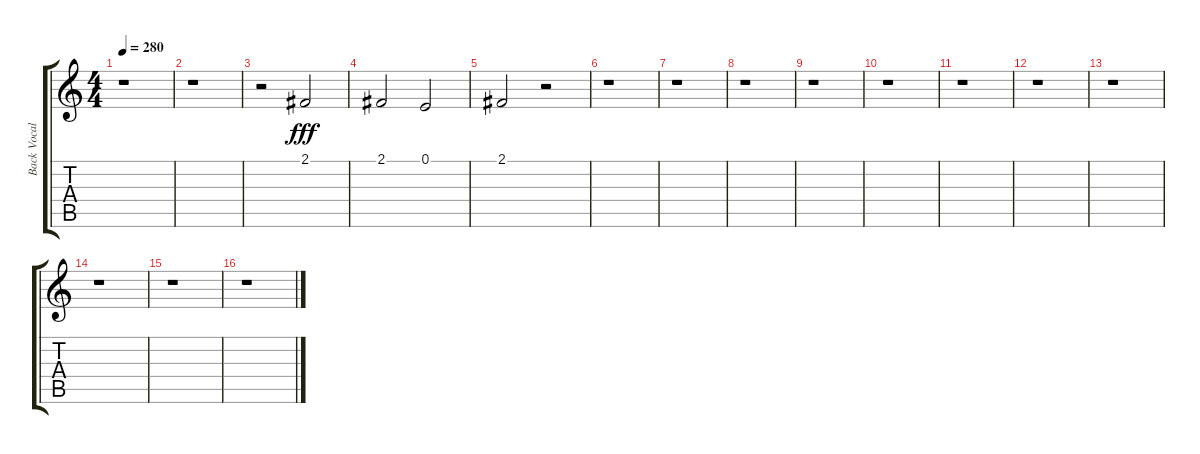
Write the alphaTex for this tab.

\track ("Back Vocals" "Back Vocal") {instrument flute}
\staff {score tabs}
\tuning (E4 B3 G3 D3 A2 E2) {hide}
\ts (4 4)
\tempo 280
\clef g2
\ks c
r.1{dy f} |
r.1 |
r.2 2.1.2{dy fff} |
2.1.2 0.1.2 |
2.1.2 r.2 |
r.1 |
r.1 |
r.1 |
r.1 |
r.1 |
r.1 |
r.1 |
r.1 |
r.1 |
r.1 |
r.1
